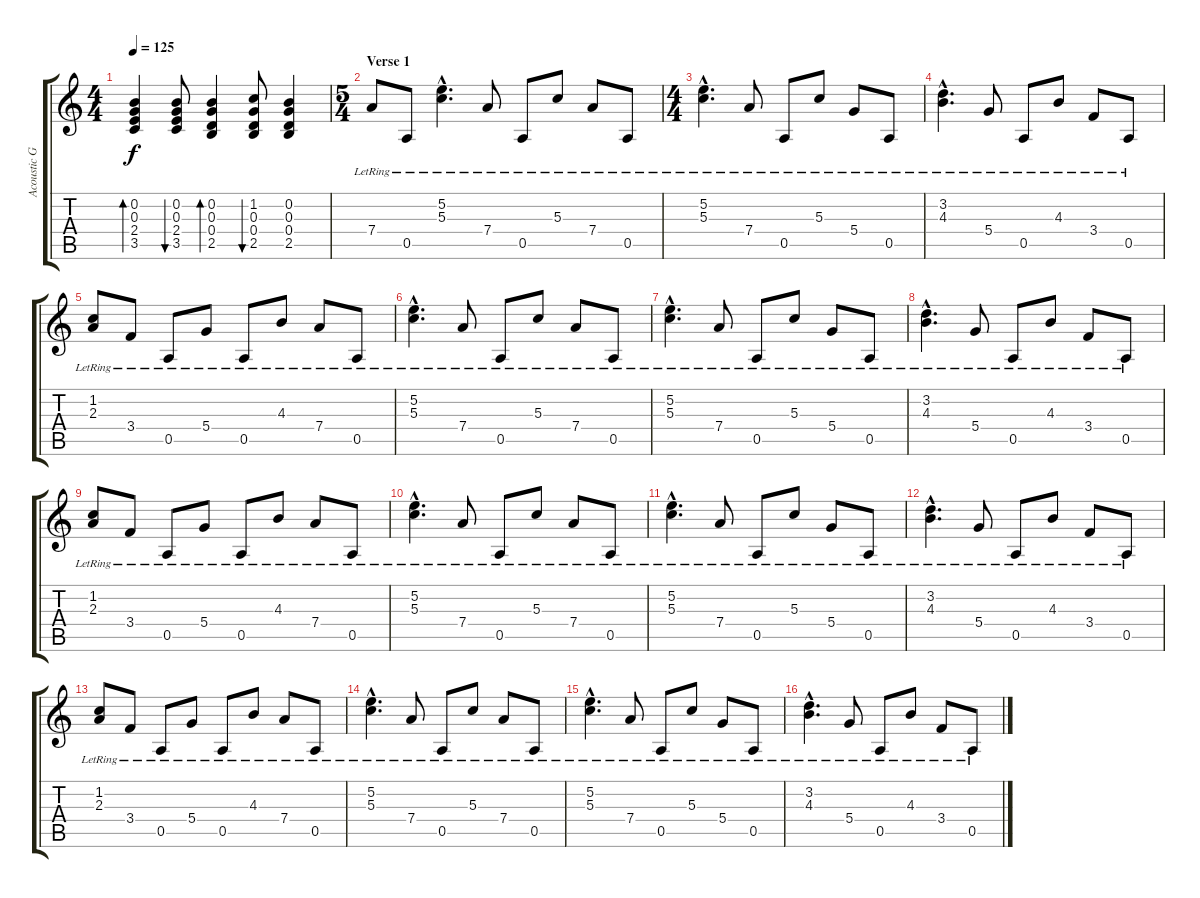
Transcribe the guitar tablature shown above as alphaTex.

\track ("Acoustic Guitar" "Acoustic G") {instrument acousticguitarsteel}
\staff {score tabs}
\tuning (E4 B3 G3 D3 A2 E2) {hide}
\ts (4 4)
\tempo 125
\clef g2
\ks c
(0.2 0.3 2.4 3.5).4{bd 60 dy f} (0.2 0.3 2.4 3.5).8{bu 60} (0.2 0.3 0.4 2.5).4{bd 60} (1.2 0.3 0.4 2.5).8{bu 60} (0.2 0.3 0.4 2.5).4 |
\ts (5 4)
\section ("" "Verse 1")
7.4{lr}.8 0.5{lr}.8 (5.2{hac lr} 5.3{hac lr}).4{d} 7.4{lr}.8 0.5{lr}.8 5.3{lr}.8 7.4{lr}.8 0.5{lr}.8 |
\ts (4 4)
(5.2{hac lr} 5.3{hac lr}).4{d} 7.4{lr}.8 0.5{lr}.8 5.3{lr}.8 5.4{lr}.8 0.5{lr}.8 |
(3.2{hac lr} 4.3{hac lr}).4{d} 5.4{lr}.8 0.5{lr}.8 4.3{lr}.8 3.4{lr}.8 0.5{lr}.8 |
(1.2{lr} 2.3{lr}).8 3.4{lr}.8 0.5{lr}.8 5.4{lr}.8 0.5{lr}.8 4.3{lr}.8 7.4{lr}.8 0.5{lr}.8 |
(5.2{hac lr} 5.3{hac lr}).4{d} 7.4{lr}.8 0.5{lr}.8 5.3{lr}.8 7.4{lr}.8 0.5{lr}.8 |
(5.2{hac lr} 5.3{hac lr}).4{d} 7.4{lr}.8 0.5{lr}.8 5.3{lr}.8 5.4{lr}.8 0.5{lr}.8 |
(3.2{hac lr} 4.3{hac lr}).4{d} 5.4{lr}.8 0.5{lr}.8 4.3{lr}.8 3.4{lr}.8 0.5{lr}.8 |
(1.2{lr} 2.3{lr}).8 3.4{lr}.8 0.5{lr}.8 5.4{lr}.8 0.5{lr}.8 4.3{lr}.8 7.4{lr}.8 0.5{lr}.8 |
(5.2{hac lr} 5.3{hac lr}).4{d} 7.4{lr}.8 0.5{lr}.8 5.3{lr}.8 7.4{lr}.8 0.5{lr}.8 |
(5.2{hac lr} 5.3{hac lr}).4{d} 7.4{lr}.8 0.5{lr}.8 5.3{lr}.8 5.4{lr}.8 0.5{lr}.8 |
(3.2{hac lr} 4.3{hac lr}).4{d} 5.4{lr}.8 0.5{lr}.8 4.3{lr}.8 3.4{lr}.8 0.5{lr}.8 |
(1.2{lr} 2.3{lr}).8 3.4{lr}.8 0.5{lr}.8 5.4{lr}.8 0.5{lr}.8 4.3{lr}.8 7.4{lr}.8 0.5{lr}.8 |
(5.2{hac lr} 5.3{hac lr}).4{d} 7.4{lr}.8 0.5{lr}.8 5.3{lr}.8 7.4{lr}.8 0.5{lr}.8 |
(5.2{hac lr} 5.3{hac lr}).4{d} 7.4{lr}.8 0.5{lr}.8 5.3{lr}.8 5.4{lr}.8 0.5{lr}.8 |
(3.2{hac lr} 4.3{hac lr}).4{d} 5.4{lr}.8 0.5{lr}.8 4.3{lr}.8 3.4{lr}.8 0.5{lr}.8
